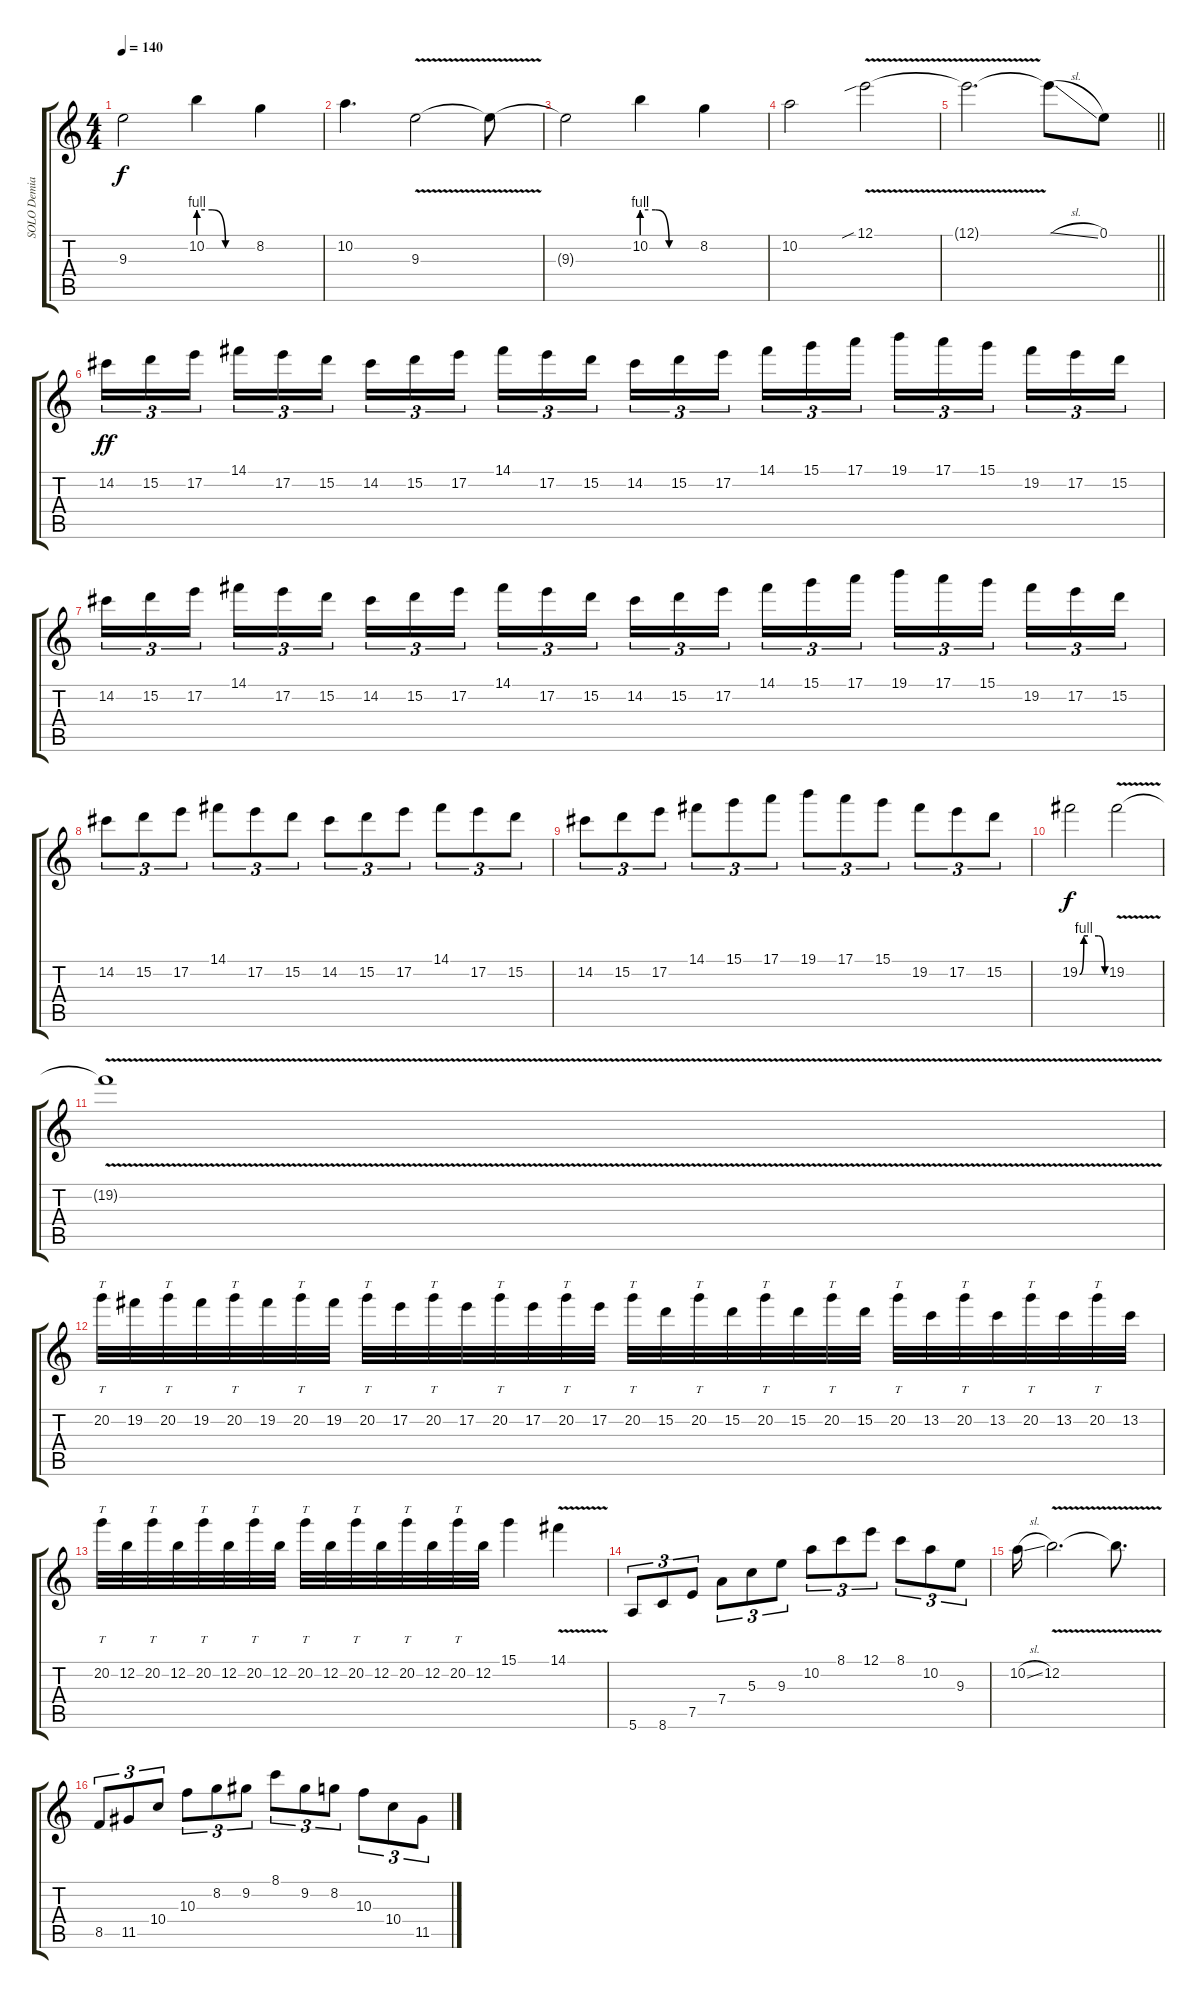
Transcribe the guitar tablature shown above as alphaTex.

\track ("SOLO Demian" "SOLO Demia") {instrument overdrivenguitar}
\staff {score tabs}
\tuning (E4 B3 G3 D3 A2 E2) {hide}
\ts (4 4)
\tempo 140
\clef g2
\ks c
9.3{t}.2{dy f} 10.2{be (custom 0 4 15 4 30 0 60 0)}.4 8.2.4 |
10.2.4{d} 9.3{v}.2 9.3{t}.8 |
9.3{t}.2 10.2{be (custom 0 4 15 4 30 0 60 0)}.4 8.2.4 |
10.2.2 12.1{v sib}.2 |
\barLineRight lightlight
12.1{t}.2{d} 12.1{sl t}.8 0.1.8 |
14.2.16{tu (3 2) dy ff} 15.2.16{tu (3 2)} 17.2.16{tu (3 2) beam splitsecondary} 14.1.16{tu (3 2)} 17.2.16{tu (3 2)} 15.2.16{tu (3 2)} 14.2.16{tu (3 2)} 15.2.16{tu (3 2)} 17.2.16{tu (3 2) beam splitsecondary} 14.1.16{tu (3 2)} 17.2.16{tu (3 2)} 15.2.16{tu (3 2)} 14.2.16{tu (3 2)} 15.2.16{tu (3 2)} 17.2.16{tu (3 2) beam splitsecondary} 14.1.16{tu (3 2)} 15.1.16{tu (3 2)} 17.1.16{tu (3 2)} 19.1.16{tu (3 2)} 17.1.16{tu (3 2)} 15.1.16{tu (3 2) beam splitsecondary} 19.2.16{tu (3 2)} 17.2.16{tu (3 2)} 15.2.16{tu (3 2)} |
14.2.16{tu (3 2)} 15.2.16{tu (3 2)} 17.2.16{tu (3 2) beam splitsecondary} 14.1.16{tu (3 2)} 17.2.16{tu (3 2)} 15.2.16{tu (3 2)} 14.2.16{tu (3 2)} 15.2.16{tu (3 2)} 17.2.16{tu (3 2) beam splitsecondary} 14.1.16{tu (3 2)} 17.2.16{tu (3 2)} 15.2.16{tu (3 2)} 14.2.16{tu (3 2)} 15.2.16{tu (3 2)} 17.2.16{tu (3 2) beam splitsecondary} 14.1.16{tu (3 2)} 15.1.16{tu (3 2)} 17.1.16{tu (3 2)} 19.1.16{tu (3 2)} 17.1.16{tu (3 2)} 15.1.16{tu (3 2) beam splitsecondary} 19.2.16{tu (3 2)} 17.2.16{tu (3 2)} 15.2.16{tu (3 2)} |
14.2.8{tu (3 2)} 15.2.8{tu (3 2)} 17.2.8{tu (3 2)} 14.1.8{tu (3 2)} 17.2.8{tu (3 2)} 15.2.8{tu (3 2)} 14.2.8{tu (3 2)} 15.2.8{tu (3 2)} 17.2.8{tu (3 2)} 14.1.8{tu (3 2)} 17.2.8{tu (3 2)} 15.2.8{tu (3 2)} |
14.2.8{tu (3 2)} 15.2.8{tu (3 2)} 17.2.8{tu (3 2)} 14.1.8{tu (3 2)} 15.1.8{tu (3 2)} 17.1.8{tu (3 2)} 19.1.8{tu (3 2)} 17.1.8{tu (3 2)} 15.1.8{tu (3 2)} 19.2.8{tu (3 2)} 17.2.8{tu (3 2)} 15.2.8{tu (3 2)} |
19.2{be (custom 0 0 10 4 20 4 45 4 60 0)}.2{dy f} 19.2{v}.2 |
19.2{t}.1 |
20.2.32{tt} 19.2.32 20.2.32{tt} 19.2.32 20.2.32{tt} 19.2.32 20.2.32{tt} 19.2.32 20.2.32{tt} 17.2.32 20.2.32{tt} 17.2.32 20.2.32{tt} 17.2.32 20.2.32{tt} 17.2.32 20.2.32{tt} 15.2.32 20.2.32{tt} 15.2.32 20.2.32{tt} 15.2.32 20.2.32{tt} 15.2.32 20.2.32{tt} 13.2.32 20.2.32{tt} 13.2.32 20.2.32{tt} 13.2.32 20.2.32{tt} 13.2.32 |
20.2.32{tt} 12.2.32 20.2.32{tt} 12.2.32 20.2.32{tt} 12.2.32 20.2.32{tt} 12.2.32 20.2.32{tt} 12.2.32 20.2.32{tt} 12.2.32 20.2.32{tt} 12.2.32 20.2.32{tt} 12.2.32 15.1.4 14.1{v}.4 |
5.6.8{tu (3 2)} 8.6.8{tu (3 2)} 7.5.8{tu (3 2)} 7.4.8{tu (3 2)} 5.3.8{tu (3 2)} 9.3.8{tu (3 2)} 10.2.8{tu (3 2)} 8.1.8{tu (3 2)} 12.1.8{tu (3 2)} 8.1.8{tu (3 2)} 10.2.8{tu (3 2)} 9.3.8{tu (3 2)} |
10.2{sl}.16 12.2{v}.2{d} 12.2{t}.8{d} |
8.5.8{tu (3 2)} 11.5.8{tu (3 2)} 10.4.8{tu (3 2)} 10.3.8{tu (3 2)} 8.2.8{tu (3 2)} 9.2.8{tu (3 2)} 8.1.8{tu (3 2)} 9.2.8{tu (3 2)} 8.2.8{tu (3 2)} 10.3.8{tu (3 2)} 10.4.8{tu (3 2)} 11.5.8{tu (3 2)}
